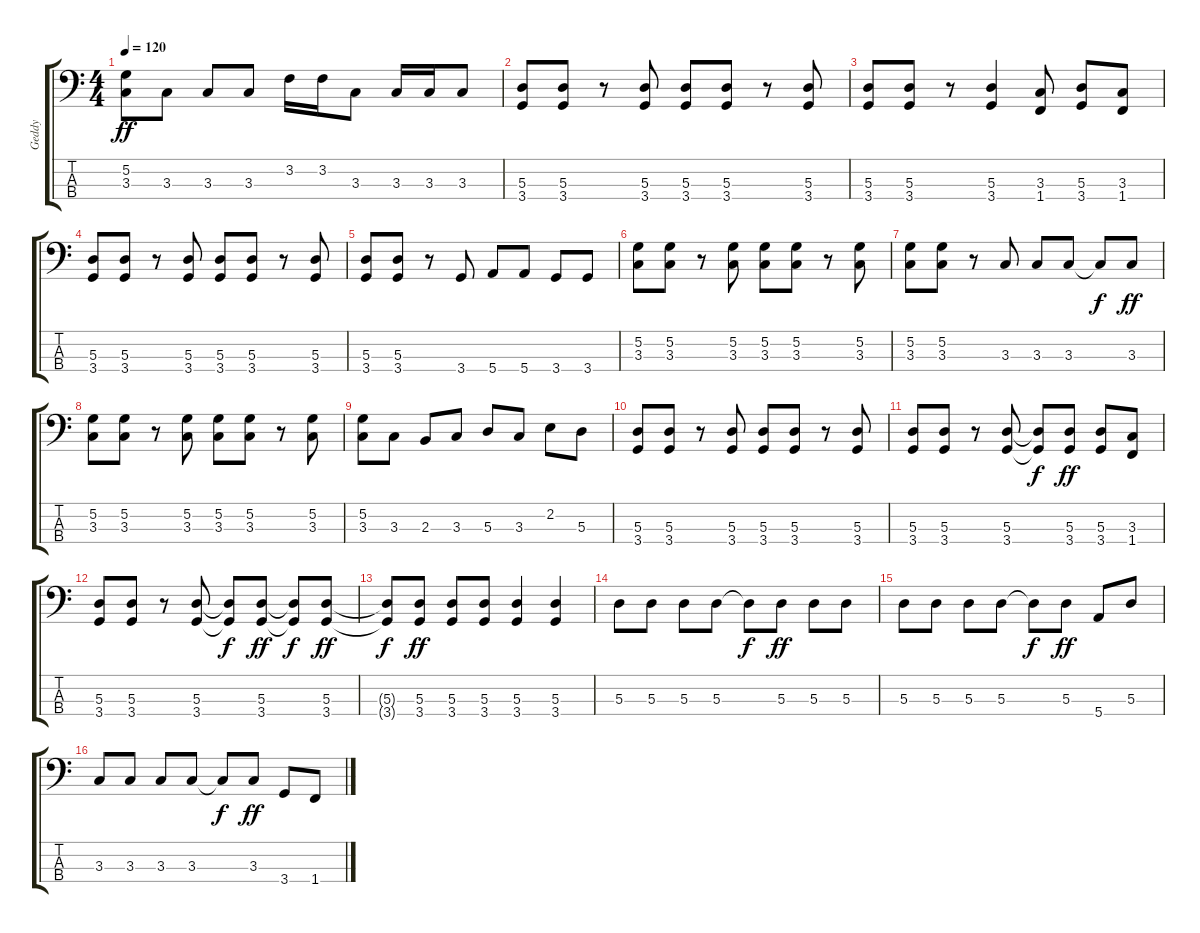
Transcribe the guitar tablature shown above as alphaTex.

\track ("Geddy" "Geddy") {instrument electricbasspick}
\staff {score tabs}
\tuning (G2 D2 A1 E1) {hide}
\ts (4 4)
\tempo 120
\clef f4
\ks c
(5.2 3.3).8{dy ff} 3.3.8 3.3.8 3.3.8 3.2.16 3.2.16 3.3.8 3.3.16 3.3.16 3.3.8 |
(5.3 3.4).8 (5.3 3.4).8 r.8 (5.3 3.4).8 (5.3 3.4).8 (5.3 3.4).8 r.8 (5.3 3.4).8 |
(5.3 3.4).8 (5.3 3.4).8 r.8 (5.3 3.4).4 (3.3 1.4).8 (5.3 3.4).8 (3.3 1.4).8 |
(5.3 3.4).8 (5.3 3.4).8 r.8 (5.3 3.4).8 (5.3 3.4).8 (5.3 3.4).8 r.8 (5.3 3.4).8 |
(5.3 3.4).8 (5.3 3.4).8 r.8 3.4.8 5.4.8 5.4.8 3.4.8 3.4.8 |
(5.2 3.3).8 (5.2 3.3).8 r.8 (5.2 3.3).8 (5.2 3.3).8 (5.2 3.3).8 r.8 (5.2 3.3).8 |
(5.2 3.3).8 (5.2 3.3).8 r.8 3.3.8 3.3.8 3.3.8 3.3{t}.8{dy f} 3.3.8{dy ff} |
(5.2 3.3).8 (5.2 3.3).8 r.8 (5.2 3.3).8 (5.2 3.3).8 (5.2 3.3).8 r.8 (5.2 3.3).8 |
(5.2 3.3).8 3.3.8 2.3.8 3.3.8 5.3.8 3.3.8 2.2.8 5.3.8 |
(5.3 3.4).8 (5.3 3.4).8 r.8 (5.3 3.4).8 (5.3 3.4).8 (5.3 3.4).8 r.8 (5.3 3.4).8 |
(5.3 3.4).8 (5.3 3.4).8 r.8 (5.3 3.4).8 (5.3{t} 3.4{t}).8{dy f} (5.3 3.4).8{dy ff} (5.3 3.4).8 (3.3 1.4).8 |
(5.3 3.4).8 (5.3 3.4).8 r.8 (5.3 3.4).8 (5.3{t} 3.4{t}).8{dy f} (5.3 3.4).8{dy ff} (5.3{t} 3.4{t}).8{dy f} (5.3 3.4).8{dy ff} |
(5.3{t} 3.4{t}).8{dy f} (5.3 3.4).8{dy ff} (5.3 3.4).8 (5.3 3.4).8 (5.3 3.4).4 (5.3 3.4).4 |
5.3.8 5.3.8 5.3.8 5.3.8 5.3{t}.8{dy f} 5.3.8{dy ff} 5.3.8 5.3.8 |
5.3.8 5.3.8 5.3.8 5.3.8 5.3{t}.8{dy f} 5.3.8{dy ff} 5.4.8 5.3.8 |
3.3.8 3.3.8 3.3.8 3.3.8 3.3{t}.8{dy f} 3.3.8{dy ff} 3.4.8 1.4.8
